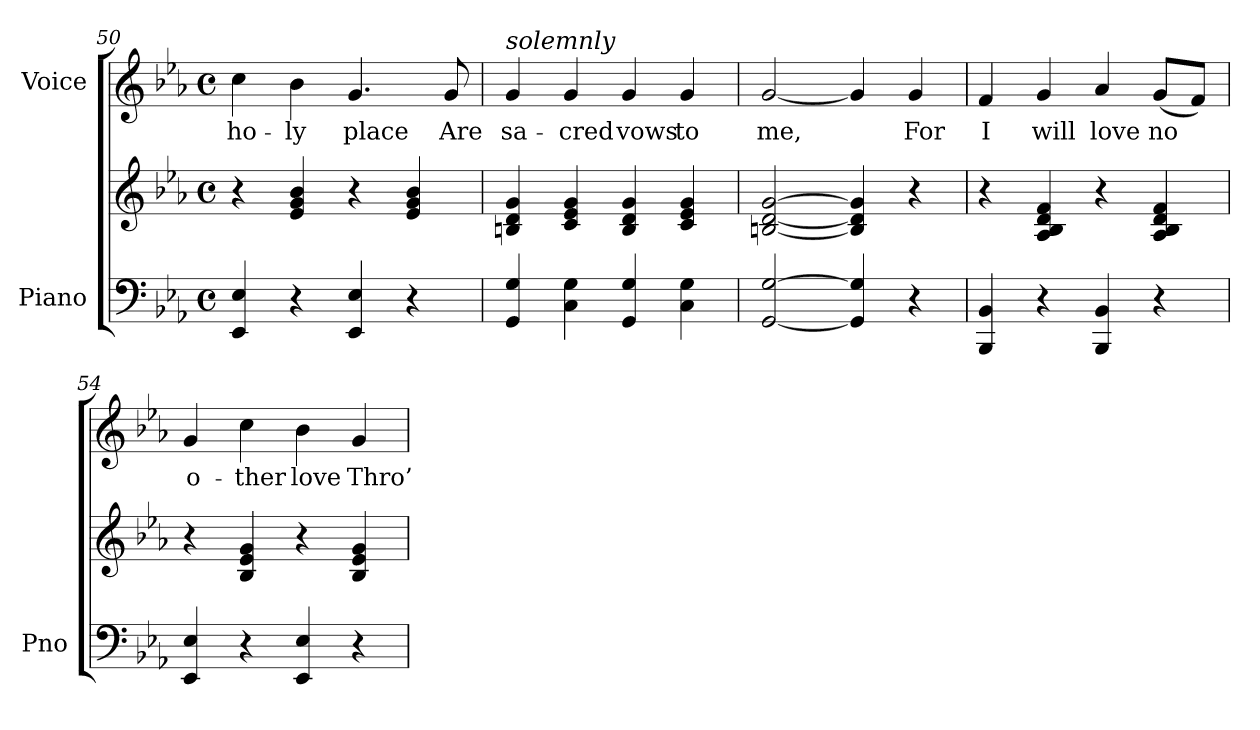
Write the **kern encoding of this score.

**kern	**kern	**kern	**text	**dynam
*part2	*part2	*part1	*part1	*part1
*staff3	*staff2	*staff1	*staff1	*staff1
*I"Piano	*	*I"Voice	*	*
*I'Pno	*	*	*	*
*clefF4	*clefG2	*clefG2	*	*
*k[b-e-a-]	*k[b-e-a-]	*k[b-e-a-]	*	*
*M4/4	*M4/4	*M4/4	*	*
*met(c)	*met(c)	*met(c)	*	*
=50	=50	=50	=50	=50
4EE-/ 4E-/	4r	4cc\	ho-	.
4r	4e-/ 4g/ 4b-/	4b-\	-ly	.
4EE-/ 4E-/	4r	4.g/	place	.
4r	4e-/ 4g/ 4b-/	.	.	.
.	.	8g/	Are	.
=51	=51	=51	=51	=51
!	!	!LO:TX:i:t=solemnly	!	!
4GG/ 4G/	4Bn/ 4d/ 4g/	4g/	sa-	.
4C\ 4G\	4c/ 4e-/ 4g/	4g/	-cred	.
4GG/ 4G/	4B/ 4d/ 4g/	4g/	vows	.
4C\ 4G\	4c/ 4e-/ 4g/	4g/	to	.
=52	=52	=52	=52	=52
[2GG/ [2G/	[2Bn/ [2d/ [2g/	[2g/	me,	.
4GG/] 4G/]	4B/] 4d/] 4g/]	4g/]	.	.
!	!	!	!	!LO:DY:a
!	!	!	!	!LO:DY:n=1:a
4r	4r	4g/	For	p other-dynamics
=53	=53	=53	=53	=53
4BBB-/ 4BB-/	4r	4f/	I	.
4r	4A-/ 4B-/ 4d/ 4f/	4g/	will	.
4BBB-/ 4BB-/	4r	4a-/	love	.
4r	4A-/ 4B-/ 4d/ 4f/	(8g/L	no	.
.	.	8f/J)	.	.
=54	=54	=54	=54	=54
4EE-/ 4E-/	4r	4g/	o-	.
4r	4B-/ 4e-/ 4g/	4cc\	-ther	.
4EE-/ 4E-/	4r	4b-\	love	.
4r	4B-/ 4e-/ 4g/	4g/	Thro’	.
=	=	=	=	=
*-	*-	*-	*-	*-
